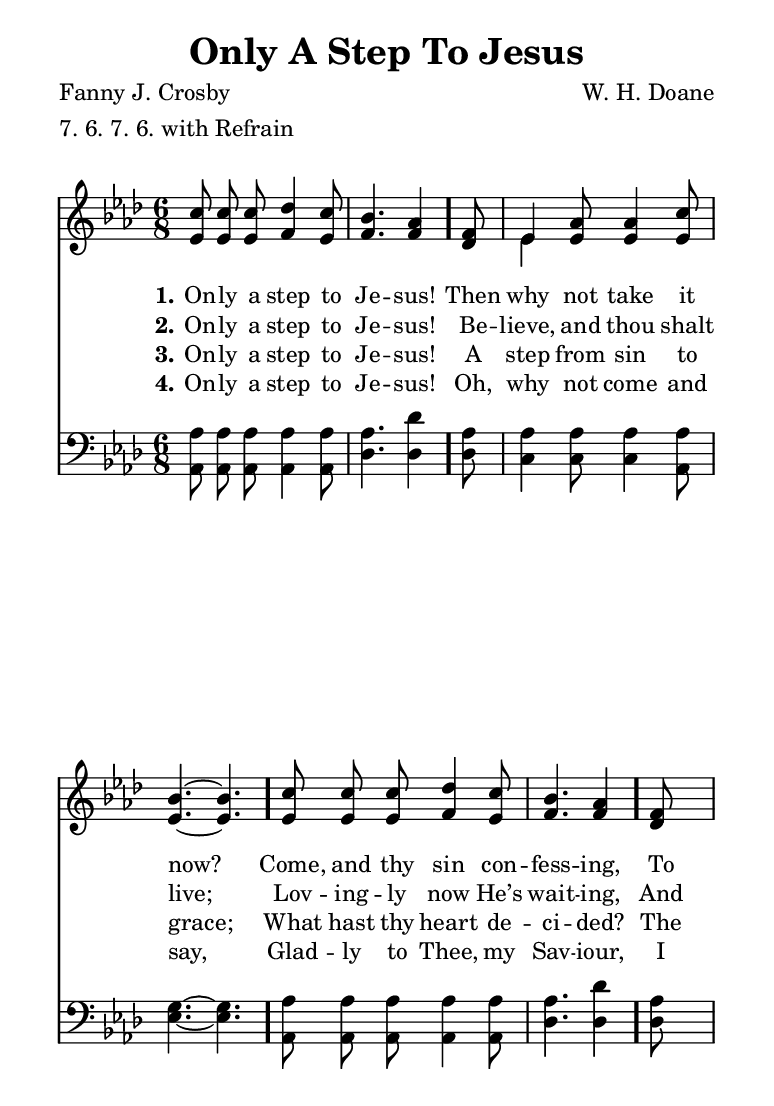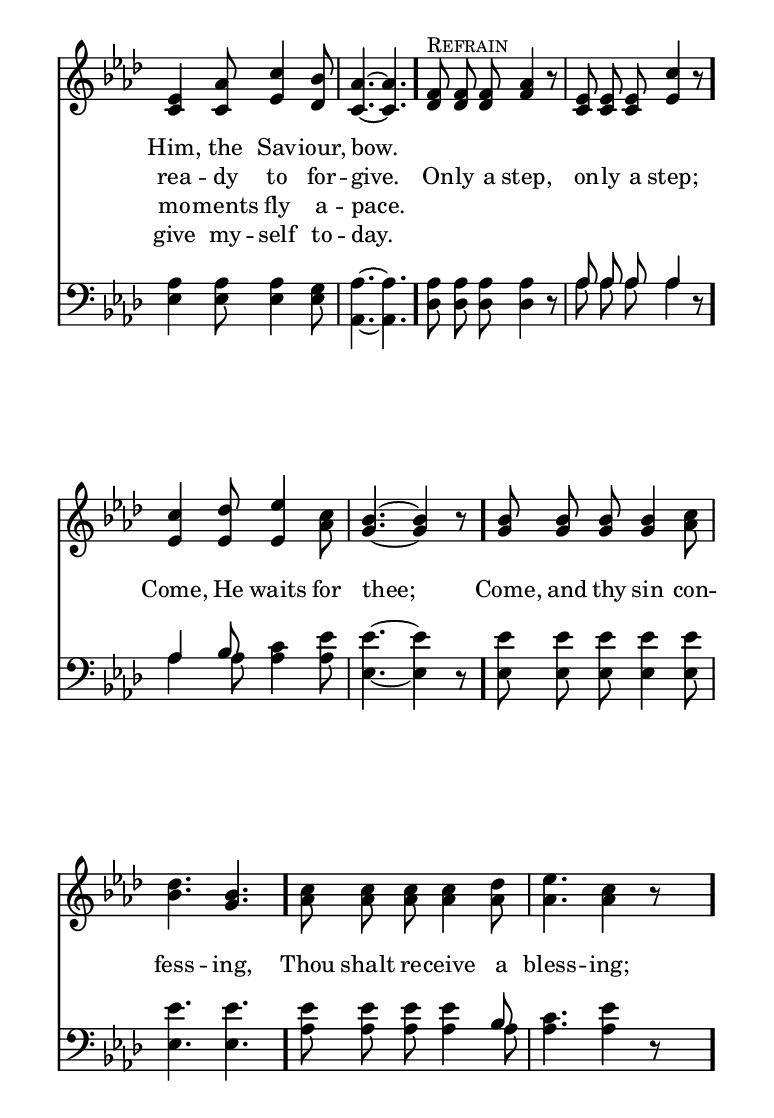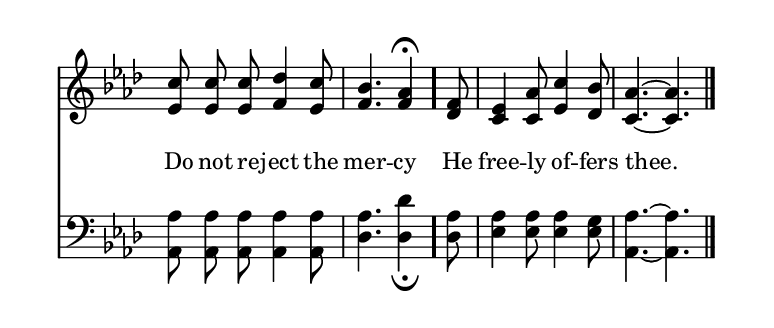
\include "common/global.ily"
\paper {
  \include "common/paper.ily"
}

\header{
  %gospel
  hymnnumber = "113"
  title = "Only A Step To Jesus"
  tunename = ""
  meter = "7. 6. 7. 6. with Refrain"
  poet = "Fanny J. Crosby"
  composer = "W. H. Doane"
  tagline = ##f
}

% for fermata in MIDI
ta = { \tempo 4=80 }
tb = { \tempo 4=40 }

patternAA = { \ta c8 c8 c8 c4 c8 | c4. c4 }
patternAB = { \ta c8 c8 c8 c4 c8 | c4. c4. }
patternAC = { \ta c8 c8 c8 c4 c8 | c4. c4 }
patternAD = { \ta c8 c8 c8 c4 c8 | c4. \tb c4 }

patternBA = { \ta c8 | c4 c8 c4 c8 | c4. ~ c4. }

patternCA = { \ta c8 c8 c8 c4 c8 }
patternCB = { \ta c4 c8 c4 c8 | c4. ~ c4 c8 }

global = {
  \include "common/overrides.ily"
  \override Staff.TimeSignature.style = #'numbered
  \time 6/8
  \override Score.MetronomeMark.transparent = ##t % hide all fermata changes too
  \ta
  \key aes \major
  \autoBeamOff
}

notesSoprano = {
\global
\relative c'' {

  \changePitch \patternAA { c c c des c | bes aes }
  \changePitch \patternBA { f | ees aes aes c | bes bes }
  \changePitch \patternAA { c c c des c | bes aes }
  \changePitch \patternBA { f | ees aes c bes | aes aes }

  << s^\markup { \small \caps "Refrain" }
  \changePitch \patternCA { f f f aes r | ees ees ees c' r } >>
  \changePitch \patternCB { c des ees c | bes bes r }
  \changePitch \patternAB { bes bes bes bes c | des bes }
  \changePitch \patternAC { c c c c des | ees c r }
  \changePitch \patternAD { c c c des c | bes aes \fermata }
  \changePitch \patternBA { f | ees aes c bes | aes aes }

  \bar "|."

}
}

notesAlto = {
\global
\relative e' {

  \changePitch \patternAA { ees ees ees f ees | f f }
  \changePitch \patternBA { des | ees ees ees ees | ees ees }
  \changePitch \patternAA { ees ees ees f ees | f f }
  \changePitch \patternBA { des | c c ees des | c c }

  \changePitch \patternCA { des des des f r | c c c ees r }
  \changePitch \patternCB { ees ees ees aes | g g r }
  \changePitch \patternAB { g g g g aes | bes g }
  \changePitch \patternAC { aes aes aes aes aes | aes aes r }
  \changePitch \patternAA { ees ees ees f ees | f f }
  \changePitch \patternBA { des | c c ees des | c c }

}
}

notesTenor = {
\global
\relative a {

  \changePitch \patternAA { aes aes aes aes aes | aes des }
  \changePitch \patternBA { aes | aes aes aes aes | g g }
  \changePitch \patternAA { aes aes aes aes aes | aes des }
  \changePitch \patternBA { aes | aes aes aes g | aes aes }

  \changePitch \patternCA { aes aes aes aes r | aes aes aes aes r }
  \changePitch \patternCB { aes bes c ees | ees ees r }
  \changePitch \patternAB { ees ees ees ees ees | ees ees }
  \changePitch \patternAC { ees ees ees ees bes | c ees r }
  \changePitch \patternAA { aes, aes aes aes aes | aes des }
  \changePitch \patternBA { aes | aes aes aes g | aes aes }

}
}

notesBass = {
\global
\relative f, {

  \changePitch \patternAA { aes aes aes aes aes | des des }
  \changePitch \patternBA { des | c c c aes | ees' ees }
  \changePitch \patternAA { aes, aes aes aes aes | des des }
  \changePitch \patternBA { des | ees ees ees ees | aes, aes }

  \changePitch \patternCA { des des des des r | aes' aes aes aes r }
  \changePitch \patternCB { aes aes aes aes | ees ees r }
  \changePitch \patternAB { ees ees ees ees ees | ees ees }
  \changePitch \patternAC { aes aes aes aes aes | aes aes r }
  \changePitch \patternAA { aes, aes aes aes aes | des des_\fermata }
  \changePitch \patternBA { des | ees ees ees ees | aes, aes }

}
}

Refrain = \lyricmode {

On -- ly a step, on -- ly a step; \bar "."
Come, He waits for thee; \bar "."
Come, and thy sin con -- fess -- ing, \bar "."
Thou shalt re -- ceive a bless -- ing; \bar "."
Do not re -- ject the mer -- cy \bar "."
He free -- ly of -- fers thee. \bar "."

}

wordsA = \lyricmode {
\set stanza = "1."

On -- ly a step to Je -- sus! \bar "."
Then why not take it now? \bar "."
Come, and thy sin con -- fess -- ing, \bar "."
To Him, the Sav -- iour, bow. \bar "."

}

wordsB = \lyricmode {
\set stanza = "2."

On -- ly a step to Je -- sus!
Be -- lieve, and thou shalt live;
Lov -- ing -- ly now He’s wait -- ing,
And rea -- dy to for -- give.

\Refrain

}

wordsC = \lyricmode {
\set stanza = "3."

On -- ly a step to Je -- sus!
A step from sin to grace;
What hast thy heart de -- ci -- ded?
The mo -- ments fly a -- pace.

}

wordsD = \lyricmode {
\set stanza = "4."

On -- ly a step to Je -- sus!
Oh, why not come and say,
Glad -- ly to Thee, my Sav -- iour,
I give my -- self to -- day.

}

\score {
  \context ChoirStaff <<
    \context Staff = upper <<
      \set Staff.autoBeaming = ##f
      \set ChoirStaff.systemStartDelimiter = #'SystemStartBar
      \set ChoirStaff.printPartCombineTexts = ##f
      \partcombine #'(2 . 9) \notesSoprano \notesAlto
      \context NullVoice = sopranos { \voiceOne << \notesSoprano >> }
      \context NullVoice = altos { \voiceTwo << \notesAlto >> }
      \context Lyrics = one   \lyricsto sopranos \wordsA
      \context Lyrics = two   \lyricsto sopranos \wordsB
      \context Lyrics = three \lyricsto sopranos \wordsC
      \context Lyrics = four  \lyricsto sopranos \wordsD
    >>
    \context Staff = men <<
      \set Staff.autoBeaming = ##f
      \clef bass
      \set ChoirStaff.printPartCombineTexts = ##f
      \partcombine #'(2 . 9) \notesTenor \notesBass
      \context NullVoice = tenors { \voiceOne << \notesTenor >> }
      \context NullVoice = basses { \voiceTwo << \notesBass >> }
    >>
  >>
  \layout {
    \include "common/layout.ily"
  }
  \midi{
    \include "common/midi.ily"
  }
}

\version "2.19.49"  % necessary for upgrading to future LilyPond versions.

% vi:set et ts=2 sw=2 ai nocindent syntax=lilypond:
